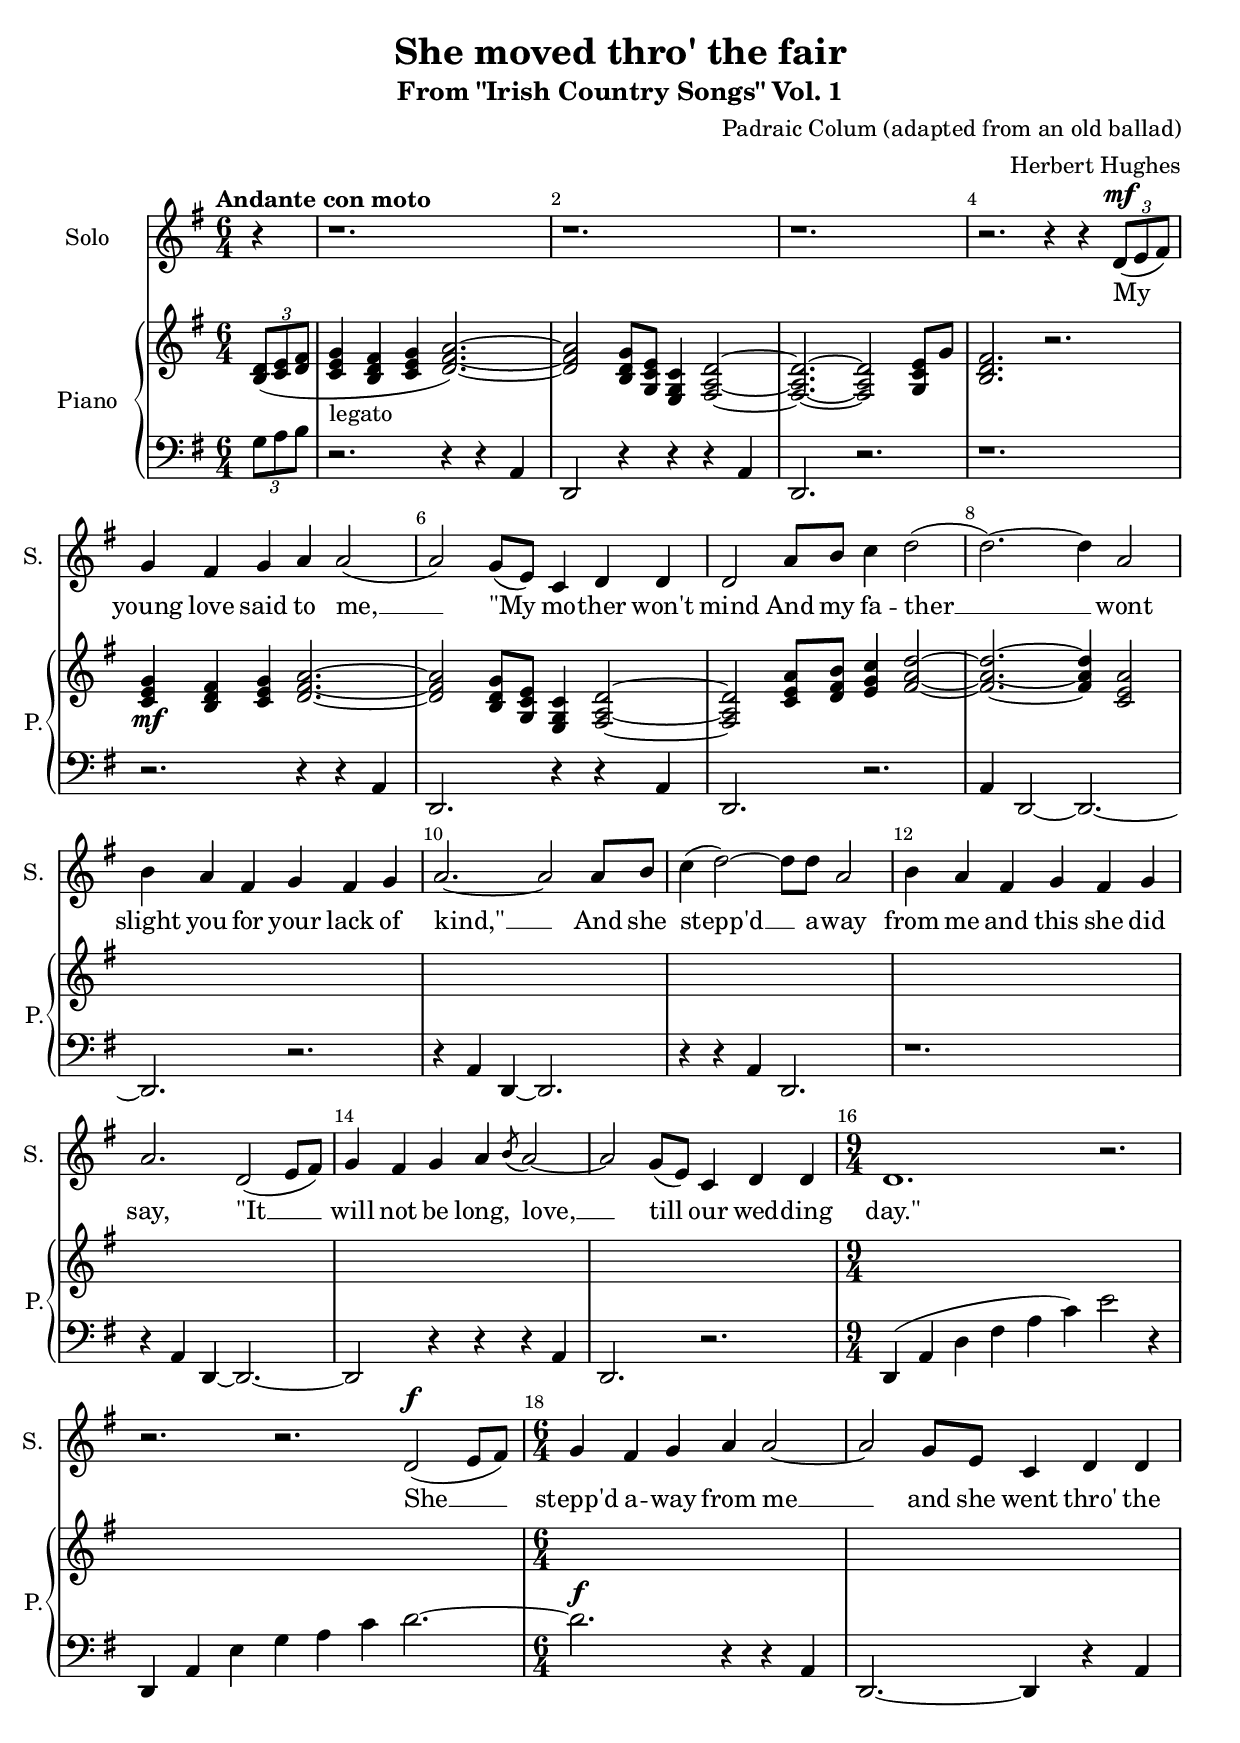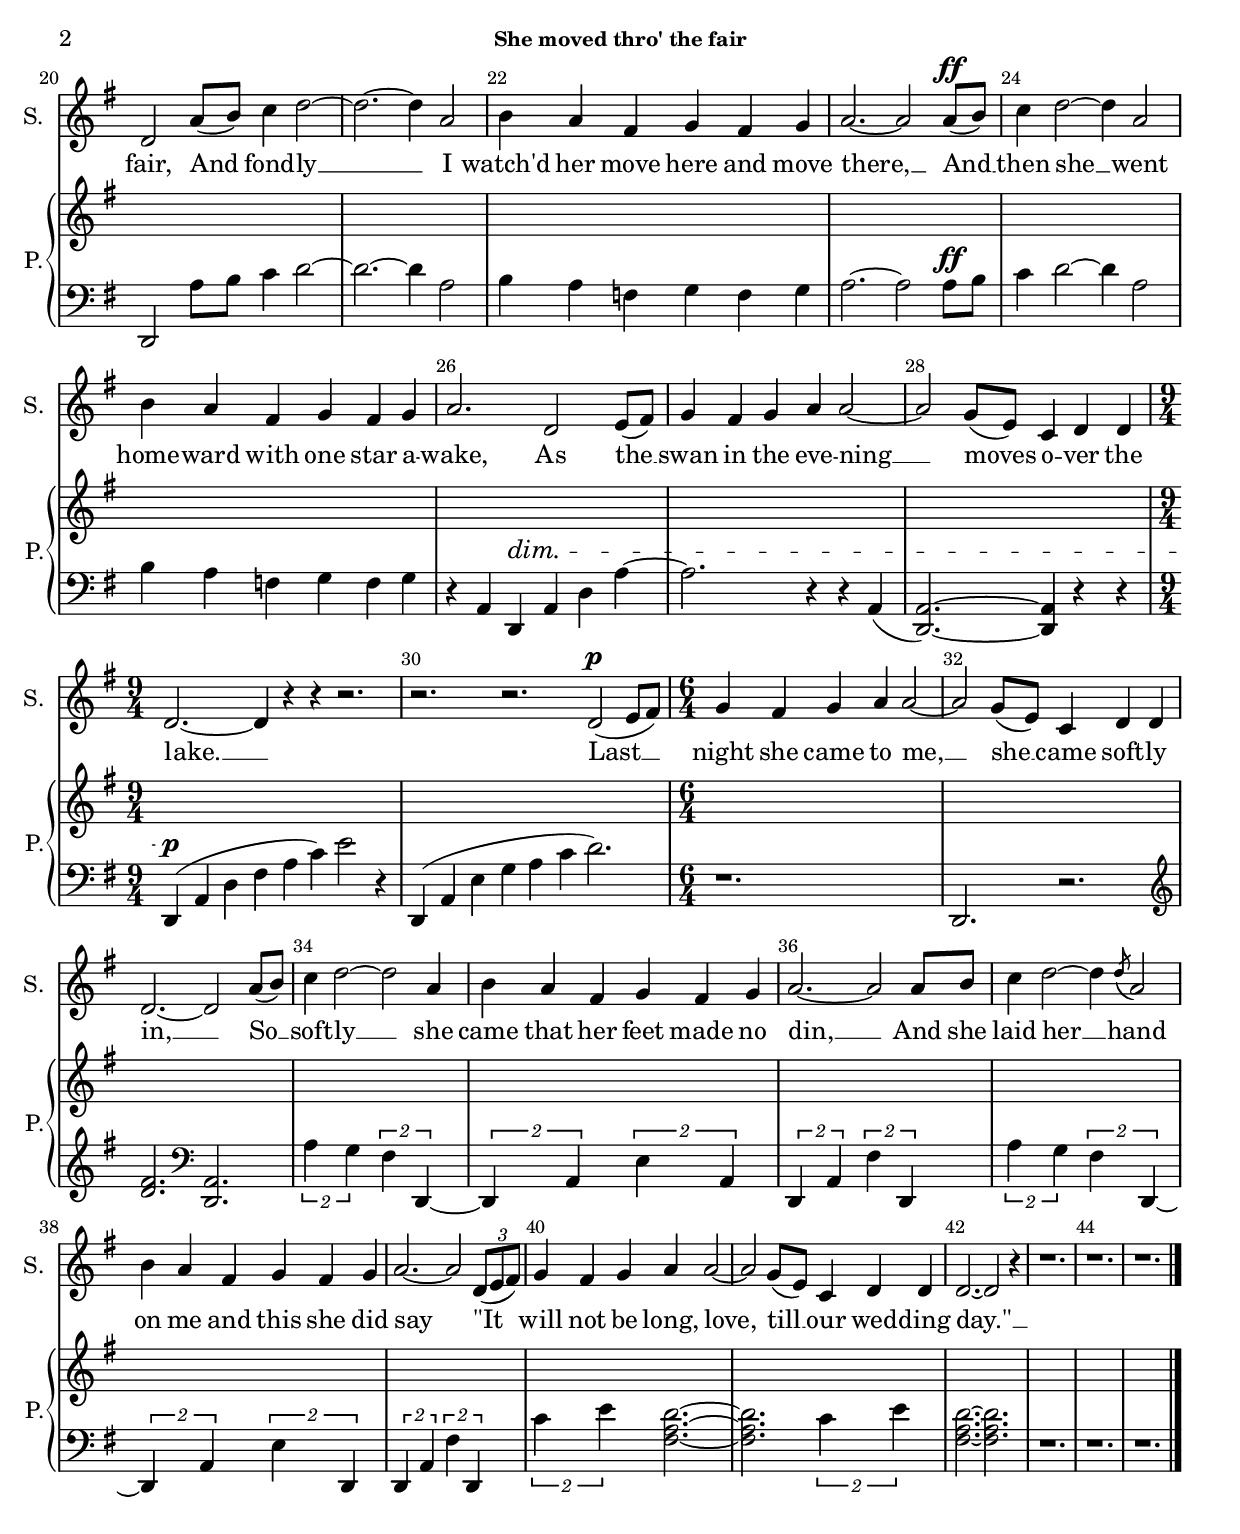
\version "2.18.2"
\language "english"

% first, define a variable to hold the formatted date:
date = #(strftime "%d-%m-%Y" (localtime (current-time)))

%% additional definitions required by the score:
otherdynamics = #(make-dynamic-script "other-dynamics")

\header {
    encodingdate = \date
    title = "She moved thro' the fair"
    subtitle = "From \"Irish Country Songs\" Vol. 1"
    composer = "Padraic Colum (adapted from an old ballad)"
    arranger = "Herbert Hughes"
}

\paper {
        oddHeaderMarkup = \markup {
            \fill-line
            {
              \on-the-fly #not-first-page \fromproperty #'page:page-number-string
%% left
              \on-the-fly #not-first-page \fontsize #-1 \bold \fromproperty #'header:title
%% center
              ""
%% right
             }
        }

        evenHeaderMarkup = \oddHeaderMarkup
}


global = {
  \key e \minor
  \numericTimeSignature
  \time 6/4
  \tempo "Andante con moto"
  \autoBeamOn

  \override Score.BarNumber.break-visibility = #end-of-line-invisible
  % Permit first bar number to be printed
  \bar ""
  \set Score.barNumberVisibility = #(every-nth-bar-number-visible 2)

  \partial 4 s4 |
  s1. * 15 |

  \time 9/4
  s1. s2. | s1. s2.

  \time 6/4
  s1. * 11 |

  \time 9/4
  s1. s2. | s1. s2. |

  \time 6/4
  s1. * 15 |

  \bar "|."
}

soloMusic = \relative f' {
  r4 | r1. | r1. | r1. | \barNumberCheck #4
  r2. r4 r4 \tuplet 3/2 {d8^\mf( e fs)} |
  g4 fs g a a2( |
  a2) g8( e) c4 d d |
  d2 a'8 b c4 d2( |
  d2.)~ d4 a2 |
  b4 a fs g fs g |
  a2.~ a2 a8 b |
  c4( d2)~ d8 d a2 |
  b4 a fs g fs g |
  a2. d,2( e8 fs) |
  g4 fs g a \acciaccatura b8 a2~ |
  a2 g8( e8) c4 d d |
  d1. r2. |
  r2. r2. d2^\f( e8 fs) |
  g4 fs g a a2~ |
  a g8 e c4 d d |
  d2 a'8( b) c4 d2~ |
  d2.~ d4 a2 |
  b4 a fs g fs g |
  a2.~ a2 a8^\ff( b) |
  c4 d2~ d4 a2 |
  b4 a fs g fs g | \barNumberCheck #26
  a2. d,2 e8( fs) |
  g4 fs g a a2~ |
  a g8( e) c4 d d |
  d2.~ d4 r4 r r2. |
  r2. r2. d2^\p( e8 fs) |
  g4 fs g a a2~ |
  a g8( e) c4 d d |
  d2.~ d2 a'8( b) |
  c4 d2~ d a4 |
  b a fs g fs g |
  a2.~ a2 a8 b |
  c4 d2~ d4 \acciaccatura d8 a2 |
  b4 a fs g fs g |
  a2.~ a2 \tuplet 3/2 { d,8( e fs) } |
  g4 fs g a a2~ |
  a2 g8( e) c4 d d |
  d2.~ d2 r4 | r1. | r | r
}

soloWords = \lyricmode {

  My young love said to me, __ "\"My" mo -- ther won't mind And my fa --
  ther __ __ wont slight you for your lack of "kind,\"" __ And she
  stepp'd __ a -- way from me and this she did say, "\"It" __ will not be
  long, love, __ till our wed -- ding "day.\""

  She __ stepp'd a -- way from me __ and she went thro' the fair,
  And fond -- ly __ __ I watch'd her move here and move there, __ And __
  then she __ went home -- ward with one star a -- wake, As the __ swan
  in the eve -- ning __ moves o -- ver the lake. __ Last __ night she
  came to me, __ she __ came soft -- ly in, __ So __ soft -- ly __ she
  came that her feet made no din, __ And she laid her __ hand on me and
  this she did say "\"It" will not be long, love, till __ our
  wed -- ding "day.\"" __

}

rightHand = \relative f' {
 \tuplet 3/2 { <d b>8( <e c> <fs d> } |
 <g e c>4_"legato" <fs d b> <g e c> <a fs d>2.~) |
 <a fs d>2 <g d b>8 <e c g> <c g e>4 <d a fs>2~ |
 <d a fs>2.~ <d a fs>2 <e c g>8 g |
 <fs d b>2. r2. |
 <g e c>4_\mf <fs d b> <g e c> <a fs d>2.~ |
 <a fs d>2 <g d b>8 <e c g> <c g e>4 <d a fs>2~ |
 <d a fs> <a' e c>8 <b fs d> <c g e>4 <d a fs>2~ |
 <d a fs>2.~ <d a fs>4 <a e c>2 |
}

leftHandUp = \relative f {
  \tuplet 3/2 { g8 a b } |
  r2. r4 r a, |
  d,2 r4 r r a' |
  d,2. r2. |
  r1. |
  r2. r4 r a' |
  d,2. r4 r a' |
  d,2. r2. |
  a'4 d,2~ d2.~ |
  d2. r2. |
  r4 a'4 d,~ d2. |
  r4 r a' d, 2. |
  r1. |
  r4 a'4 d,~ d2.~ |
  d2 r4 r r a' |
  d,2. r2. |
  d4( a' d fs a c) e2 r4 |
  d,, a' e' g a c d2.~ |
  d2.^\f r4 r a, |
  d,2.~ d4 r a' |
  d,2 a''8 b c4 d2~ |
  d2.~ d4 a2 |
  b4 a f g f g |
  a2.~ a2 a8^\ff b |
  c4 d2~ d4 a2 |
  b4 a f g f g |
  r4 a, d,^\dim a' d a'~ |
  a2. r4 r a,4( |
  <a d,>2.)~ <a d,>4 r r |
  d,4^\p( a' d fs a c) e2 r4 |
  d,,( a' e' g a c d2.) |
  r1. |
  d,,2. r |
  \clef treble <fs'' d>2. \clef bass <a,, d,>2. |
  \tuplet 2/3 { a'4 g } \tuplet 2/3 { fs d,~ } |
  \tuplet 2/3 { d a' } \tuplet 2/3 { e' a, } |
  \tuplet 2/3 { d, a' } \tuplet 2/3 { fs' d, } |
  \tuplet 2/3 { a'' g } \tuplet 2/3 { fs d,~ } |
  \tuplet 2/3 { d a' } \tuplet 2/3 { e' d, } |
  \tuplet 2/3 { d a' } \tuplet 2/3 { fs' d, } |
  \tuplet 2/3 { c'' e } <fs, a d>2.~ |
  <fs a d> \tuplet 2/3 { c'4 e } |
  <fs, a d>2.~ <fs a d>
  r1. | r | r
}

\score {
 <<
     \new ChoirStaff <<
       \new Staff = "solo" <<
         \clef treble
         \set Staff.instrumentName = "Solo"
         \set Staff.shortInstrumentName = "S."
         \new Voice = "solo" {
           << \global \soloMusic >>
         }
       >>
       \new Lyrics = "solo"

       \context Lyrics = "solo" \lyricsto "solo" \soloWords
     >>
    \new PianoStaff {
      \set PianoStaff.instrumentName = "Piano"
      \set PianoStaff.shortInstrumentName = "P."
      <<
        \context Staff = "rightHand" {
          <<
            \accidentalStyle voice
            \clef treble
            \set Staff.printPartCombineTexts = ##f
            \new Voice = "rightHand" {
              << \global \rightHand >>
            }
          >>
        }
        \context Staff = "leftHand" {
          <<
          \accidentalStyle voice
          \clef bass
          \set Staff.printPartCombineTexts = ##f
          \new Voice = "leftHand" {
            << \global \leftHandUp >>
          }
        >>
        }
      >>
    }
 >>
}
